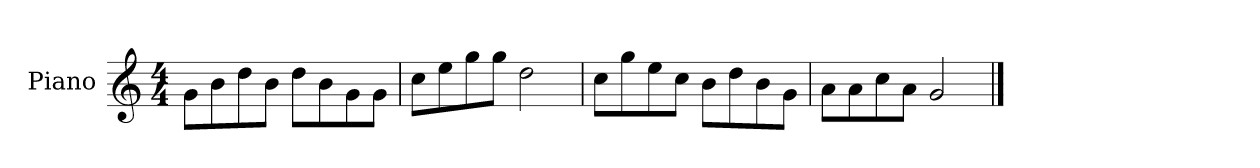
**kern
*part1
*staff1
*I"Piano
*I'P-no
*clefG2
*k[]
*M4/4
*MM90
=1
8g\L
8b\
8dd\
8b\J
8dd\L
8b\
8g\
8g\J
=2
8cc\L
8ee\
8gg\
8gg\J
2dd\
=3
8cc\L
8gg\
8ee\
8cc\J
8b\L
8dd\
8b\
8g\J
=4
8a\L
8a\
8cc\
8a\J
2g/
==
*-
